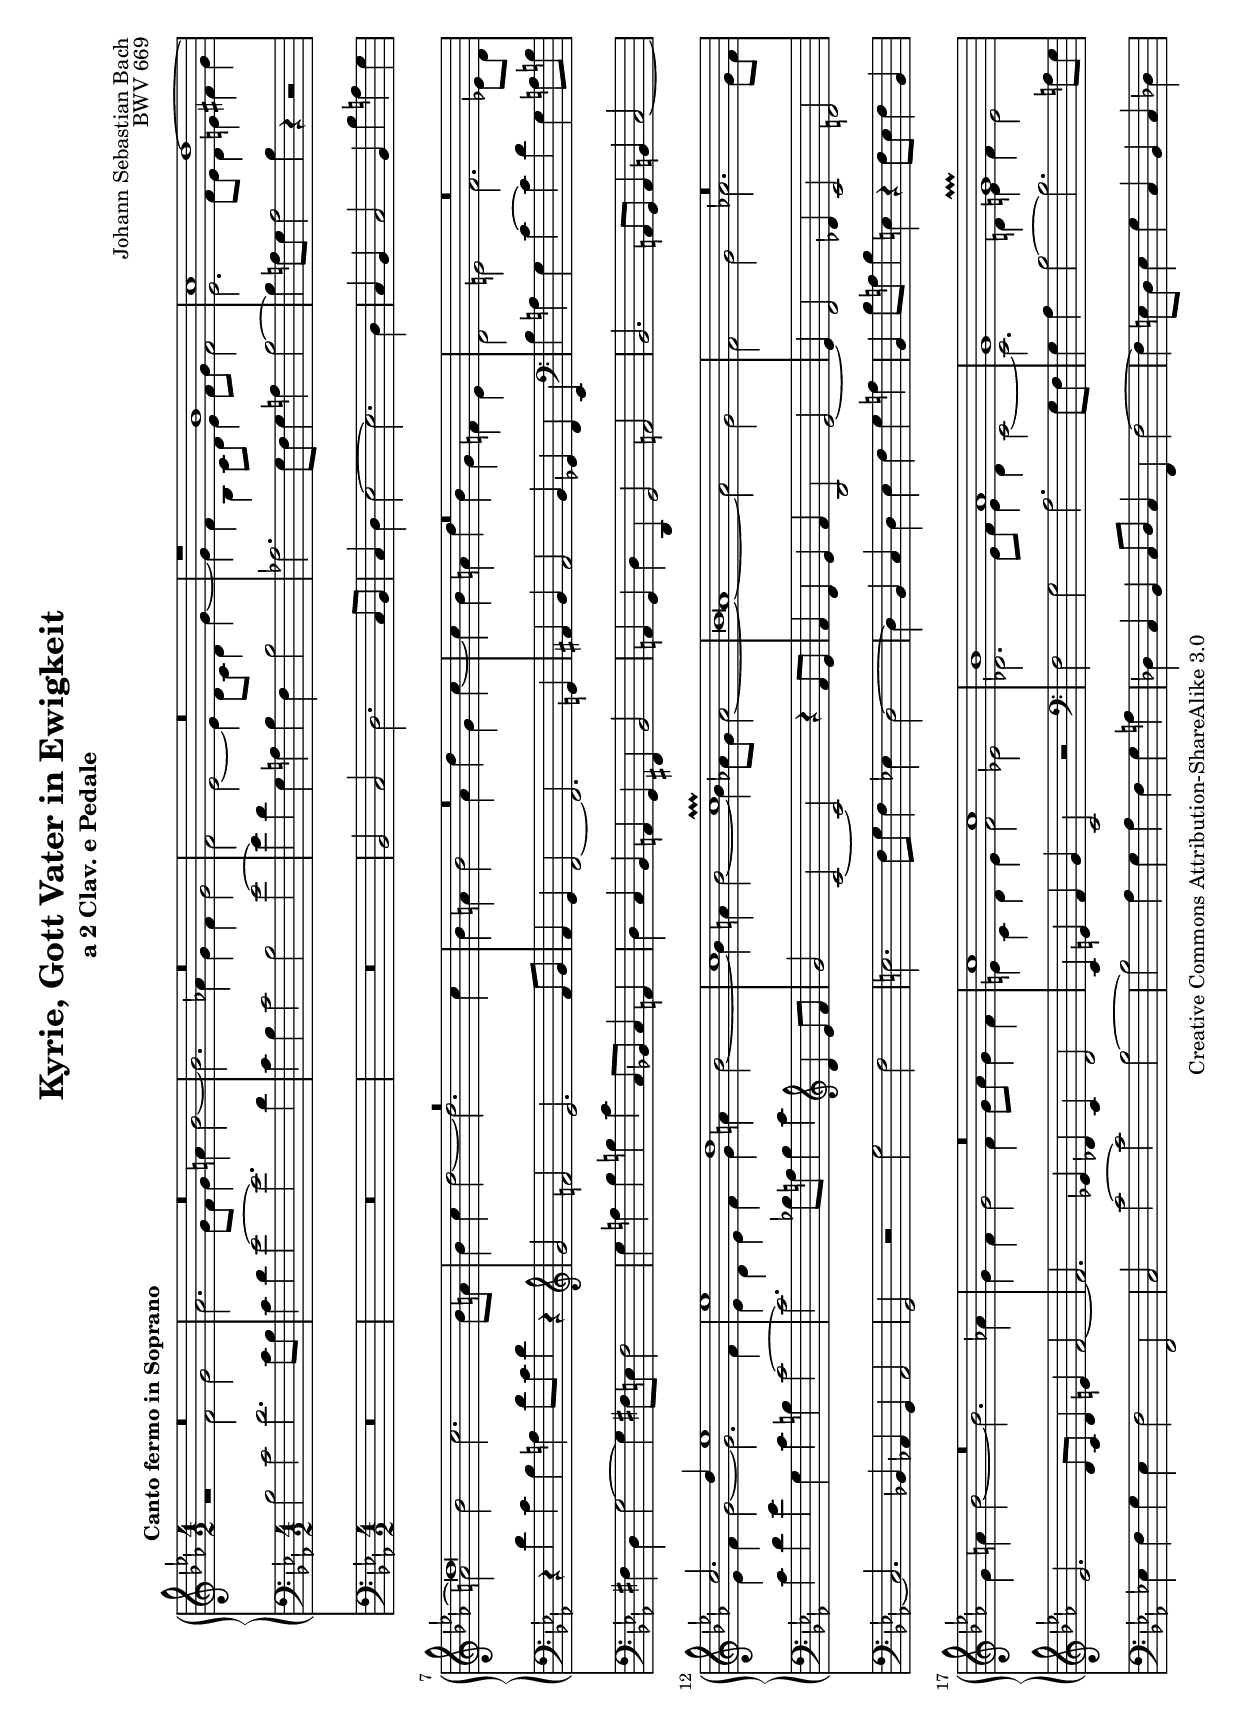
\version "2.10.33"

\header {
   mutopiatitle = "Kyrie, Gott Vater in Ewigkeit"
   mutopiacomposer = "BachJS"
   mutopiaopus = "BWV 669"
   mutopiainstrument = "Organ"
   date = "1739"
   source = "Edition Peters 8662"
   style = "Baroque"
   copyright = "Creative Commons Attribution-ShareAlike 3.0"
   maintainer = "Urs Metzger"
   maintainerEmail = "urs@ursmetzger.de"
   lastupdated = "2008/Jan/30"

   title = "Kyrie, Gott Vater in Ewigkeit"
   subtitle = "a 2 Clav. e Pedale"
   composer = "Johann Sebastian Bach"
   opus="BWV 669"
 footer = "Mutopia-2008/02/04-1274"
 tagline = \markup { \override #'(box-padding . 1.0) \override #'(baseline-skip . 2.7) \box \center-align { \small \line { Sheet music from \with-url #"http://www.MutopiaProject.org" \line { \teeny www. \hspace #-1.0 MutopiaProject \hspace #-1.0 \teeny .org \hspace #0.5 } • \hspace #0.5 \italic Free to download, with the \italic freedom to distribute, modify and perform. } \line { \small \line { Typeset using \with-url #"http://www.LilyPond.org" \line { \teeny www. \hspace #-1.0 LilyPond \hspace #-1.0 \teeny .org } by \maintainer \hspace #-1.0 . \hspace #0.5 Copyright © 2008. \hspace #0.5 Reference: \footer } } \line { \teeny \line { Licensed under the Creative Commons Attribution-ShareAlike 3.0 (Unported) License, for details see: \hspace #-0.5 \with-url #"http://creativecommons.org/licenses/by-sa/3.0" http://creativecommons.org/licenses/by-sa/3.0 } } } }
}

\include "deutsch.ly"

global = {
   \key c \minor
   \time 4/2
   #(set-accidental-style 'default)
   \override Score.MetronomeMark #'transparent = ##t
}

\paper {
   head-separation = 0.6 \cm
   foot-separation = 0.2 \cm
   page-top-space = 0 \cm
   ragged-bottom = ##f
   ragged-last-bottom = ##f
}

#(set-default-paper-size "a4" 'landscape)
#(set-global-staff-size 18)

halsup        = { \stemUp \tieUp \slurUp \dotsUp }
halsdown      = { \stemDown \tieDown \slurDown \dotsDown }
halsneutral   = { \stemNeutral \tieNeutral \slurNeutral \dotsNeutral }
mmrestdown    = { \once \override MultiMeasureRest #'extra-offset = #'( 0 . -1 ) }
mmrestdownn   = { \once \override MultiMeasureRest #'staff-position = #-2 }
mmrestup      = { \once \override MultiMeasureRest #'staff-position = #2 }
mmrestupp     = { \once \override MultiMeasureRest #'staff-position = #4 }
shifttiedown  = { \once \override Tie #'extra-offset = #'( 0 . -0.4 ) }
shifttieup    = { \once \override Tie #'extra-offset = #'( 0 . 0.4 ) }
shifttieupp   = { \once \override Tie #'extra-offset = #'( 0 . 0.9 ) }
staffup       = { \change Staff = "right" \halsdown }
staffdown     = { \change Staff = "left" \halsup }

sopran = {
   \new Voice \relative b' {
      \global
      \halsup
      \mmrestup R\breve
      \mmrestup R\breve
      \mmrestup R\breve
      \mmrestup R\breve
      %% Takt  5 ==================================================
      d1\rest b
      c1 d~
      d\breve
      \mmrestupp R\breve
      \mmrestup R\breve
      %% Takt 10 ==================================================
      \mmrestup R\breve
      \mmrestup R\breve
      c2. d4 es1
      es1 d
      c1 c\prallprall
      %% Takt 15 ==================================================
      b\breve
      \mmrestup \once \override MultiMeasureRest #'extra-offset = #'( 0.8 . 0 )R\breve
      \mmrestup R\breve
      \mmrestup R\breve
      c1 c
      %% Takt 20 ==================================================
      b1 as
      g1 g\prallprall
      f\breve
      \mmrestup R\breve
      \mmrestup R\breve
      %% Takt 25 ==================================================
      \mmrestup R\breve
      f1 c'
      c1 b
      c1 d
      es1 d
      %% Takt 30 ==================================================
      c\breve\prallprall
      b\breve
      \mmrestup R\breve
      \mmrestup R\breve
      \mmrestup R\breve
      %% Takt 35 ==================================================
      \mmrestup R\breve
      d1\rest b
      as1 b
      c1 b~
      b1 as\prallprall
      %% Takt 40 ==================================================
      g\breve~
      g\breve~
      g\breve\fermata
      \bar "|."
   }
}

alt = {
   \new Voice \relative f' {
      \global
      \halsdown \once \override TextScript #'extra-offset = #'( -4 . 1)
      e1\rest^\markup { \bold "Canto fermo in Soprano" } f2 g
      as2. g8 f g4 a b2~
      b2. as!4 g f g2
      f2 es~ es4 d8 c d4 g~
      %% Takt  5 ==================================================
      g4 f b, c8 d es4 f8 g f2
      es2. f8 es d4 e fis g
      a2 b c2. b8 a!
      b4 c d2~ d2. c4
      b4 a b2 a4 d g, c~
      %% Takt 10 ==================================================
      c4 b a d b g f! es
      d2 e f2. es8 d
      es4 f g2~ g2. f4
      es4 d es f g a b2~
      b4 a b2~ b4 as8 g as2~
      %% Takt 15 ==================================================
      as1~ as2 g
      f2 g as!2. g8 f
      g4 a b2~ b2. as4
      g4 f g2 f4 g8 as g4 f
      e4 c d e f2 es
      %% Takt 20 ==================================================
      des2. es8 f es4 des c2~
      c2. d!4 e f e2
      f2. es!4 des1
      c2. h8 c d!1~
      d4 c2 h4 c c' f,2~
      %% Takt 25 ==================================================
      f4 g c, d8 e f4 g as g
      f4 e f2~ f2. es!8 d!
      es2 es\rest es f
      g2. f8 es! f4 g as2~
      as2. g4 f es f g
      %% Takt 30 ==================================================
      es4 f g2 f4 g a c
      f,4 es d as'!~ as b8 as g2
      f2 g\rest g4\rest b as g
      f4 g as2~ as8 b as g as4 b
      c2 g\rest f es
      %% Takt 35 ==================================================
      d2. es8 f es4 des c2~
      c2. d!4 e f e2
      f4 g as2~ as4 b8 c b4 as
      g4 f e f~ f e!8 d e4 f
      g4 f g2~ g4 f8 g f4 es!
      %% Takt 40 ==================================================
      d2 es f2. es8 d
      es4 f g2~ g2. f4
      es4 d es2 d1\fermata
   }
}

tenor = {
   \new Voice \relative b {
      \global
      b2 c d2. c8 b
      c4 d es2~ es2. d4
      c4 b c2 b es~
      es4 d g, a b f b2
      %% Takt  5 ==================================================
      as!2. g8 f g4 a b2~
      b4 a8 g a2 b4 r r2
      r4 d c b a d8 c d4 r
      \clef "treble" g2 f! es2. f8 g
      f4 es d2~ d2. e4
      %% Takt 10 ==================================================
      fis4 g fis2 g4 es! d c
      \clef "bass" b4 a g c~ c d g, a!8 h
      c4 d es g, c h c2~
      c2. b!8 a b4 c \clef "treble" d es8 f
      g2 c,~ c r4 f8 es
      %% Takt 15 ==================================================
      f4 d es f b,2 es~
      es4 d2 des4 c2 d
      es2. d8 c d4 e f2~
      f2. es!4 des c des2
      c4 e f g c,2 r
      %% Takt 20 ==================================================
      \clef "bass" f,2 g as2. g8 f
      g4 as b2~ b2. a8 g
      a4 b c2~ c2. b4
      as!4 g as2~ as4 d, g f
      es2 f g a
      %% Takt 25 ==================================================
      b2. as!8 g as4 b c2~
      c2. b4 as g as2
      g4 es as2~ as4 g f b~
      b4 as8 g as2~ as4 r r2
      b2 c d2. c8 b
      %% Takt 30 ==================================================
      c4 d es2~ es2. d8 c
      d4 es f2~ f2. es4
      d4 b c d es b es2~
      es2. d8 c d4 e f2~
      f4 es!8 d es4 c d2. c4
      %% Takt 35 ==================================================
      b2 as! g2. as8 b
      as4 g f2 g8 as b des c b as g
      f2 r4 c' f2 r
      r4 b,8 c b4 as g2. f4
      c'4 des2 c4~ c d8 es! d4 c
      %% Takt 40 ==================================================
      h2 c d2. c8 h!
      c4 d es2~ es2. d4
      c h << \new Voice { \stemUp c2 \once \override Script #'extra-offset = #'( 0 . 0.3 ) h!1\fermata }
             \new Voice { \stemDown \tempo 2 = 58 h,4\rest \tempo 2 = 38 fis' \tempo 2 = 24 g1 } >>
   }
}

right = {
   \clef "treble"
   <<
      \sopran
      \alt
   >>
}

left = {
   \clef "bass"
   \tenor
}

pedal = {
   \global
   \clef "bass"
   \relative b, {
      R\breve
      R\breve
      R\breve
      b2 c d2. c8 b
      %% Takt  5 ==================================================
      c4 d es2~ es2. d4
      c4 b c2 b4 b' a g
      fis4 d g2~ g4 fis!8 e fis2
      g4 a b h c c,8 b! c4 a
      d4 c b a g fis b2
      %% Takt 10 ==================================================
      a4 g d' d, g2 a!
      b2. a8 g a4 h c2~
      c2. b!4 as! g as2
      g2 r g' f
      e2. f8 g f4 es d2~
      %% Takt 15 ==================================================
      d4 b c d es f g a
      b,4 b'8 a b4 e, r f8 e f4 b,
      es!4 f g es f2 f,
      c'2 c'~ c b~
      b2 as4 g as f g a
      %% Takt 20 ==================================================
      des,4 c b c8 des c4 f, f'2~
      f4 e8 d e4 g c, b c des
      es!2 a, b4 c des es
      f4 es d! c h2 r
      c2 d es2. d8 c
      %% Takt 25 ==================================================
      d4 e f2~ f2. es4
      des4 c des2 c1~
      c4 b c d! es2. d4
      e4 c f2~ f4 b, b' as
      g4 f es!2 b'1~
      %% Takt 30 ==================================================
      b2. a8 g a4 c f, es
      d4 c b c8 d es4 f g a
      b2 as! g2. as8 b
      as4 g f2~ f2. g4
      a4 b a2 b4 d, g2~
      %% Takt 35 ==================================================
      g4 f8 es f4 b, es2 e4 c
      f,4 g as b8 as g2 r
      f'2 es d!2. e8 f
      e4 d c2~ c2. d4
      e4 f e2 f4 f, f'2~
      %% Takt 40 ==================================================
      f4 es! d c h h'8 a h4 g
      c2. c,8 h c4 d es f
      g1 g,_\fermata
   }
}


\score {
   <<
      \new PianoStaff {
         <<
            \context Staff = right {
               \context Voice = right \right
            }
            \context Staff = left {
               \context Voice = left \left
            }
         >>
      }
      \context Staff = pedal {
         \context Voice = pedal \pedal
      }
   >>

   \layout{
      indent = 1.0\cm
   }
}

\score {
   \unfoldRepeats {
      <<
         \new Staff {
            \set Staff.midiInstrument = "recorder"
            \transpose c c' \sopran
         }
         \context Staff = right {
            \set Staff.midiInstrument = "church organ"
            \right
         }
         \context Staff = left {
            \set Staff.midiInstrument = "church organ"
            \left
         }
         \new Staff {
            \set Staff.midiInstrument = "church organ"
            \pedal
         }
         \new Staff {
            \set Staff.midiInstrument = "tuba"
            \transpose d d, \pedal
         }
      >>
   }
   \midi {
      \context {
         \Score
         tempoWholesPerMinute = #(ly:make-moment 68 2)
      }
   }
}
